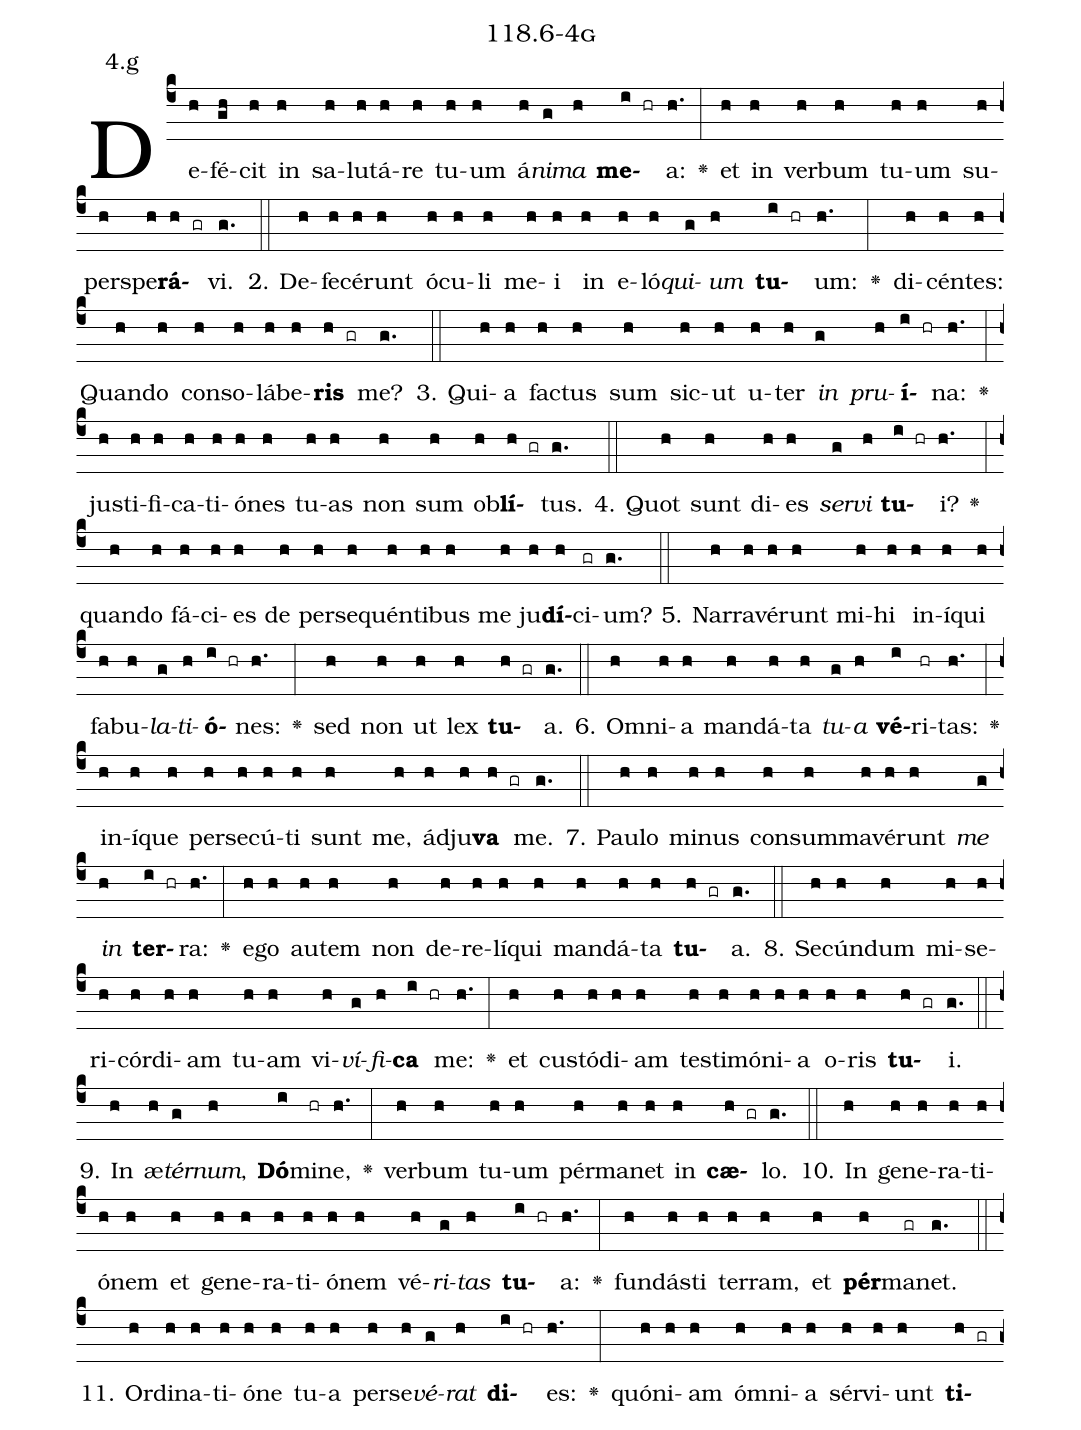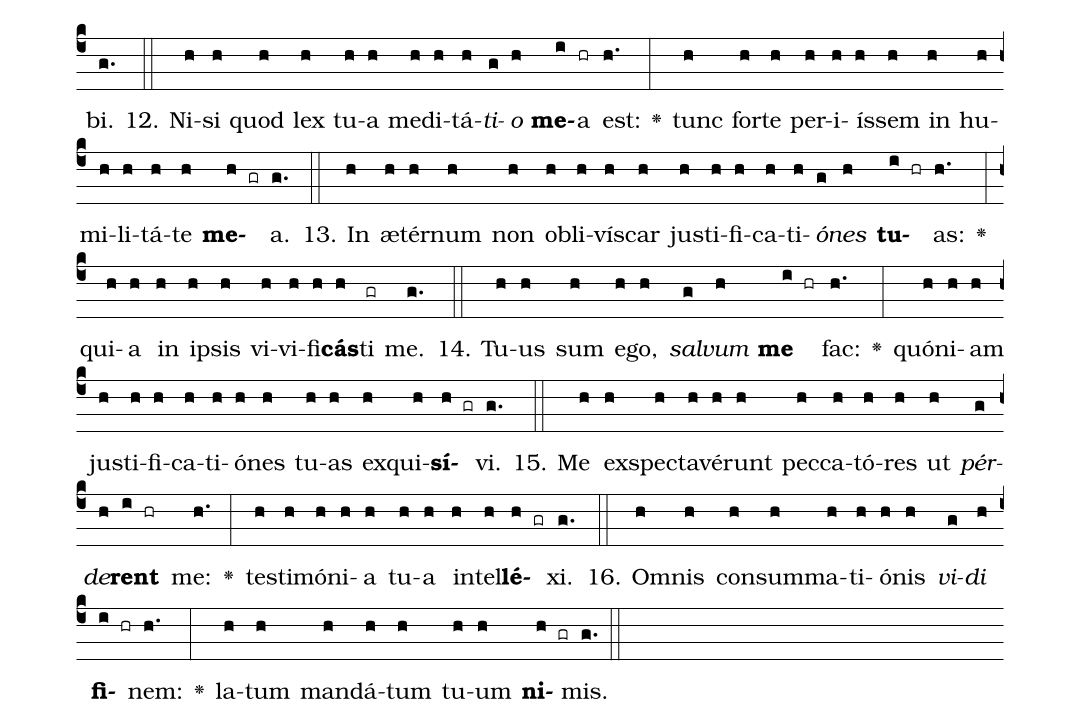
name: 118.6-4g;
annotation: 4.g;
%%
(c4)De(h)fé(gh)cit(h) in(h) sa(h)lu(h)tá(h)re(h) tu(h)um(h) á(h)<i>ni</i>(g)<i>ma</i>(h) <b>me</b>(i hr)a:(h.) <v>\greheightstar</v>(:) et(h) in(h) ver(h)bum(h) tu(h)um(h) su(h)per(h)spe(h)<b>rá</b>(h gr)vi.(g.) (::)
2. De(h)fe(h)cé(h)runt(h) ó(h)cu(h)li(h) me(h)i(h) in(h) e(h)ló(h)<i>qui</i>(g)<i>um</i>(h) <b>tu</b>(i hr)um:(h.) <v>\greheightstar</v>(:) di(h)cén(h)tes:(h) Quan(h)do(h) con(h)so(h)lá(h)be(h)<b>ris</b>(h gr) me?(g.) (::)
3. Qui(h)a(h) fac(h)tus(h) sum(h) sic(h)ut(h) u(h)ter(h) <i>in</i>(g) <i>pru</i>(h)<b>í</b>(i hr)na:(h.) <v>\greheightstar</v>(:) jus(h)ti(h)fi(h)ca(h)ti(h)ó(h)nes(h) tu(h)as(h) non(h) sum(h) ob(h)<b>lí</b>(h gr)tus.(g.) (::)
4. Quot(h) sunt(h) di(h)es(h) <i>ser</i>(g)<i>vi</i>(h) <b>tu</b>(i hr)i?(h.) <v>\greheightstar</v>(:) quan(h)do(h) fá(h)ci(h)es(h) de(h) per(h)se(h)quén(h)ti(h)bus(h) me(h) ju(h)<b>dí</b>(h)ci(gr)um?(g.) (::)
5. Nar(h)ra(h)vé(h)runt(h) mi(h)hi(h) in(h)í(h)qui(h) fa(h)bu(h)<i>la</i>(g)<i>ti</i>(h)<b>ó</b>(i hr)nes:(h.) <v>\greheightstar</v>(:) sed(h) non(h) ut(h) lex(h) <b>tu</b>(h gr)a.(g.) (::)
6. Om(h)ni(h)a(h) man(h)dá(h)ta(h) <i>tu</i>(g)<i>a</i>(h) <b>vé</b>(i)ri(hr)tas:(h.) <v>\greheightstar</v>(:) in(h)í(h)que(h) per(h)se(h)cú(h)ti(h) sunt(h) me,(h) ád(h)ju(h)<b>va</b>(h gr) me.(g.) (::)
7. Pau(h)lo(h) mi(h)nus(h) con(h)sum(h)ma(h)vé(h)runt(h) <i>me</i>(g) <i>in</i>(h) <b>ter</b>(i hr)ra:(h.) <v>\greheightstar</v>(:) e(h)go(h) au(h)tem(h) non(h) de(h)re(h)lí(h)qui(h) man(h)dá(h)ta(h) <b>tu</b>(h gr)a.(g.) (::)
8. Se(h)cún(h)dum(h) mi(h)se(h)ri(h)cór(h)di(h)am(h) tu(h)am(h) vi(h)<i>ví</i>(g)<i>fi</i>(h)<b>ca</b>(i hr) me:(h.) <v>\greheightstar</v>(:) et(h) cus(h)tó(h)di(h)am(h) tes(h)ti(h)mó(h)ni(h)a(h) o(h)ris(h) <b>tu</b>(h gr)i.(g.) (::)
9. In(h) æ(h)<i>tér</i>(g)<i>num</i>,(h) <b>Dó</b>(i)mi(hr)ne,(h.) <v>\greheightstar</v>(:) ver(h)bum(h) tu(h)um(h) pér(h)ma(h)net(h) in(h) <b>cæ</b>(h gr)lo.(g.) (::)
10. In(h) ge(h)ne(h)ra(h)ti(h)ó(h)nem(h) et(h) ge(h)ne(h)ra(h)ti(h)ó(h)nem(h) vé(h)<i>ri</i>(g)<i>tas</i>(h) <b>tu</b>(i hr)a:(h.) <v>\greheightstar</v>(:) fun(h)dás(h)ti(h) ter(h)ram,(h) et(h) <b>pér</b>(h)ma(gr)net.(g.) (::)
11. Or(h)di(h)na(h)ti(h)ó(h)ne(h) tu(h)a(h) per(h)se(h)<i>vé</i>(g)<i>rat</i>(h) <b>di</b>(i hr)es:(h.) <v>\greheightstar</v>(:) quón(h)i(h)am(h) óm(h)ni(h)a(h) sér(h)vi(h)unt(h) <b>ti</b>(h gr)bi.(g.) (::)
12. Ni(h)si(h) quod(h) lex(h) tu(h)a(h) me(h)di(h)tá(h)<i>ti</i>(g)<i>o</i>(h) <b>me</b>(i)a(hr) est:(h.) <v>\greheightstar</v>(:) tunc(h) for(h)te(h) per(h)i(h)ís(h)sem(h) in(h) hu(h)mi(h)li(h)tá(h)te(h) <b>me</b>(h gr)a.(g.) (::)
13. In(h) æ(h)tér(h)num(h) non(h) ob(h)li(h)vís(h)car(h) jus(h)ti(h)fi(h)ca(h)ti(h)<i>ó</i>(g)<i>nes</i>(h) <b>tu</b>(i hr)as:(h.) <v>\greheightstar</v>(:) qui(h)a(h) in(h) ip(h)sis(h) vi(h)vi(h)fi(h)<b>cás</b>(h)ti(gr) me.(g.) (::)
14. Tu(h)us(h) sum(h) e(h)go,(h) <i>sal</i>(g)<i>vum</i>(h) <b>me</b>(i hr) fac:(h.) <v>\greheightstar</v>(:) quón(h)i(h)am(h) jus(h)ti(h)fi(h)ca(h)ti(h)ó(h)nes(h) tu(h)as(h) ex(h)qui(h)<b>sí</b>(h gr)vi.(g.) (::)
15. Me(h) ex(h)spec(h)ta(h)vé(h)runt(h) pec(h)ca(h)tó(h)res(h) ut(h) <i>pér</i>(g)<i>de</i>(h)<b>rent</b>(i hr) me:(h.) <v>\greheightstar</v>(:) tes(h)ti(h)mó(h)ni(h)a(h) tu(h)a(h) in(h)tel(h)<b>lé</b>(h gr)xi.(g.) (::)
16. Om(h)nis(h) con(h)sum(h)ma(h)ti(h)ó(h)nis(h) <i>vi</i>(g)<i>di</i>(h) <b>fi</b>(i hr)nem:(h.) <v>\greheightstar</v>(:) la(h)tum(h) man(h)dá(h)tum(h) tu(h)um(h) <b>ni</b>(h gr)mis.(g.) (::)
